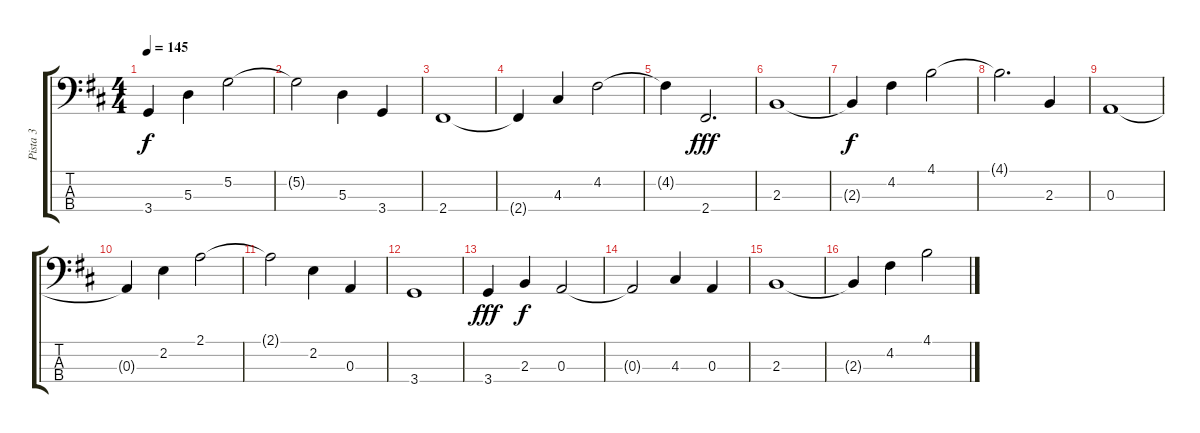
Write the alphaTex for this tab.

\track ("Pista 3" "Pista 3") {instrument electricbassfinger}
\staff {score tabs}
\tuning (G2 D2 A1 E1) {hide}
\ts (4 4)
\tempo 145
\clef f4
\ks d
3.4{t}.4{dy f} 5.3.4 5.2.2 |
5.2{t}.2 5.3.4 3.4.4 |
2.4.1 |
2.4{t}.4 4.3.4 4.2.2 |
4.2{t}.4 2.4.2{d dy fff} |
2.3.1 |
2.3{t}.4{dy f} 4.2.4 4.1.2 |
4.1{t}.2{d} 2.3.4 |
0.3.1 |
0.3{t}.4 2.2.4 2.1.2 |
2.1{t}.2 2.2.4 0.3.4 |
3.4.1 |
3.4.4{dy fff} 2.3.4{dy f} 0.3.2 |
0.3{t}.2 4.3.4 0.3.4 |
2.3.1 |
2.3{t}.4 4.2.4 4.1.2
